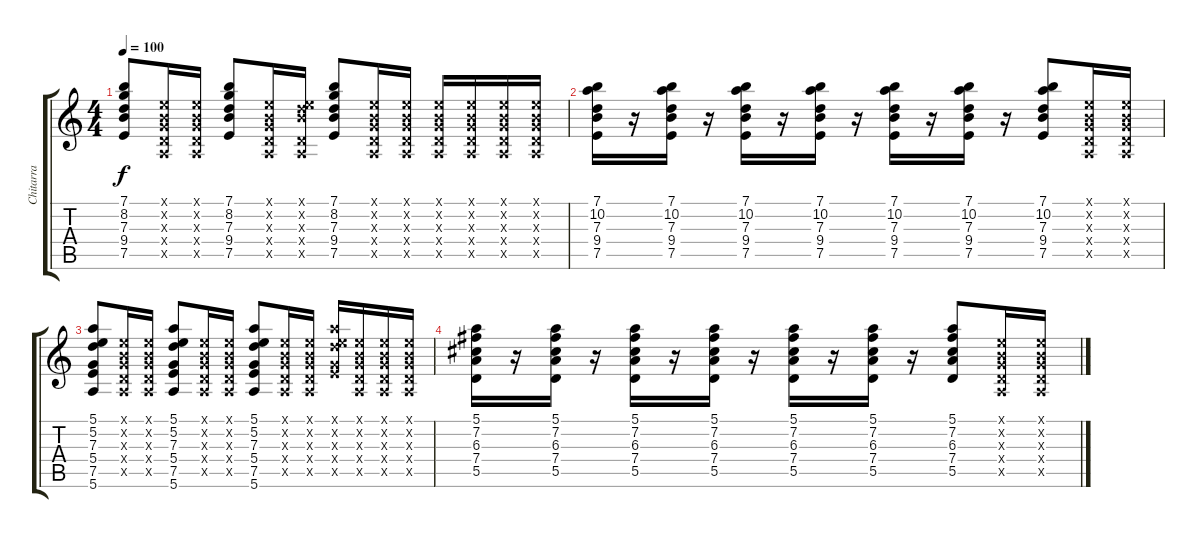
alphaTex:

\track ("Chitarra" "Chitarra") {instrument acousticguitarnylon}
\staff {score tabs}
\tuning (E4 B3 G3 D3 A2 E2) {hide}
\ts (4 4)
\tempo 100
\clef g2
\ks c
(7.1 8.2 7.3 9.4 7.5).8{dy f} (0.1{x} 0.2{x} 0.3{x} 0.4{x} 0.5{x}).16 (0.1{x} 0.2{x} 0.3{x} 0.4{x} 0.5{x}).16 (7.1 8.2 7.3 9.4 7.5).8 (0.1{x} 0.2{x} 0.3{x} 0.4{x} 0.5{x}).16 (0.1{x} 0.2{x} 7.3{x} 0.4{x} 0.5{x}).16 (7.1 8.2 7.3 9.4 7.5).8 (0.1{x} 0.2{x} 0.3{x} 0.4{x} 0.5{x}).16 (0.1{x} 0.2{x} 0.3{x} 0.4{x} 0.5{x}).16 (0.1{x} 0.2{x} 0.3{x} 0.4{x} 0.5{x}).16 (0.1{x} 0.2{x} 0.3{x} 0.4{x} 0.5{x}).16 (0.1{x} 0.2{x} 0.3{x} 0.4{x} 0.5{x}).16 (0.1{x} 0.2{x} 0.3{x} 0.4{x} 0.5{x}).16 |
(7.1 10.2 7.3 9.4 7.5).16 r.16 (7.1 10.2 7.3 9.4 7.5).16 r.16 (7.1 10.2 7.3 9.4 7.5).16 r.16 (7.1 10.2 7.3 9.4 7.5).16 r.16 (7.1 10.2 7.3 9.4 7.5).16 r.16 (7.1 10.2 7.3 9.4 7.5).16 r.16 (7.1 10.2 7.3 9.4 7.5).8 (0.1{x} 0.2{x} 0.3{x} 0.4{x} 0.5{x}).16 (0.1{x} 0.2{x} 0.3{x} 0.4{x} 0.5{x}).16 |
(5.1 5.2 7.3 5.4 7.5 5.6).8 (0.1{x} 0.2{x} 0.3{x} 0.4{x} 0.5{x}).16 (0.1{x} 0.2{x} 0.3{x} 0.4{x} 0.5{x}).16 (5.1 5.2 7.3 5.4 7.5 5.6).8 (0.1{x} 0.2{x} 0.3{x} 0.4{x} 0.5{x}).16 (0.1{x} 0.2{x} 0.3{x} 0.4{x} 0.5{x}).16 (5.1 5.2 7.3 5.4 7.5 5.6).8 (0.1{x} 0.2{x} 0.3{x} 0.4{x} 0.5{x}).16 (0.1{x} 0.2{x} 0.3{x} 0.4{x} 0.5{x}).16 (5.1{x} 5.2{x} 7.3{x} 5.4{x} 7.5{x}).16 (0.1{x} 0.2{x} 0.3{x} 0.4{x} 0.5{x}).16 (0.1{x} 0.2{x} 0.3{x} 0.4{x} 0.5{x}).16 (0.1{x} 0.2{x} 0.3{x} 0.4{x} 0.5{x}).16 |
(5.1 7.2 6.3 7.4 5.5).16 r.16 (5.1 7.2 6.3 7.4 5.5).16 r.16 (5.1 7.2 6.3 7.4 5.5).16 r.16 (5.1 7.2 6.3 7.4 5.5).16 r.16 (5.1 7.2 6.3 7.4 5.5).16 r.16 (5.1 7.2 6.3 7.4 5.5).16 r.16 (5.1 7.2 6.3 7.4 5.5).8 (0.1{x} 0.2{x} 0.3{x} 0.4{x} 0.5{x}).16 (0.1{x} 0.2{x} 0.3{x} 0.4{x} 0.5{x}).16
